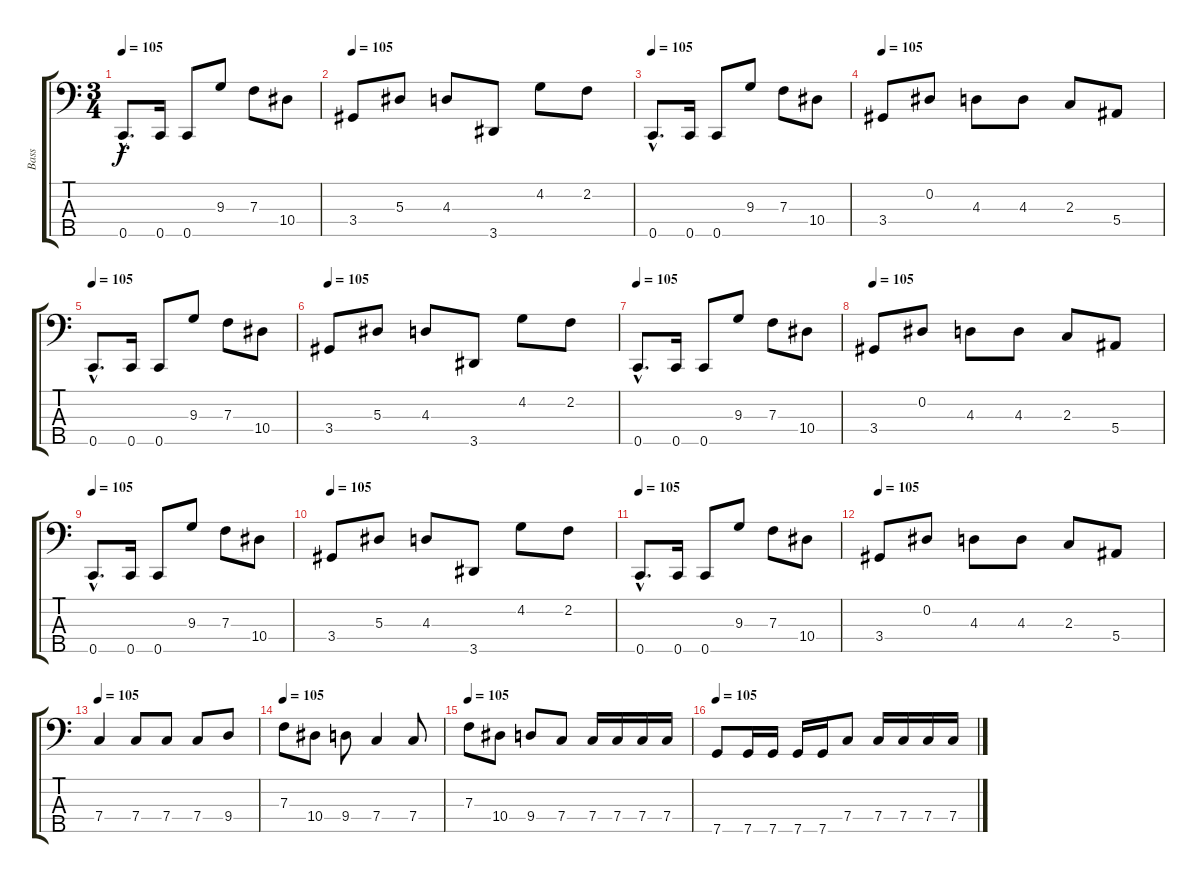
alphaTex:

\track ("Bass" "Bass") {instrument electricbassfinger}
\staff {score tabs}
\tuning (Ab2 Eb2 Bb1 F1 C1) {hide}
\ts (3 4)
\tempo 105
\clef f4
\ks c
0.5{hac}.8{d dy f} 0.5.16 0.5.8 9.3.8 7.3.8 10.4.8 |
\tempo 105
3.4.8 5.3.8 4.3.8 3.5.8 4.2.8 2.2.8 |
\tempo 105
0.5{hac}.8{d} 0.5.16 0.5.8 9.3.8 7.3.8 10.4.8 |
\tempo 105
3.4.8 0.2.8 4.3.8 4.3.8 2.3.8 5.4.8 |
\tempo 105
0.5{hac}.8{d} 0.5.16 0.5.8 9.3.8 7.3.8 10.4.8 |
\tempo 105
3.4.8 5.3.8 4.3.8 3.5.8 4.2.8 2.2.8 |
\tempo 105
0.5{hac}.8{d} 0.5.16 0.5.8 9.3.8 7.3.8 10.4.8 |
\tempo 105
3.4.8 0.2.8 4.3.8 4.3.8 2.3.8 5.4.8 |
\tempo 105
0.5{hac}.8{d} 0.5.16 0.5.8 9.3.8 7.3.8 10.4.8 |
\tempo 105
3.4.8 5.3.8 4.3.8 3.5.8 4.2.8 2.2.8 |
\tempo 105
0.5{hac}.8{d} 0.5.16 0.5.8 9.3.8 7.3.8 10.4.8 |
\tempo 105
3.4.8 0.2.8 4.3.8 4.3.8 2.3.8 5.4.8 |
\tempo 105
7.4.4 7.4.8 7.4.8 7.4.8 9.4.8 |
\tempo 105
7.3.8 10.4.8 9.4.8 7.4.4 7.4.8 |
\tempo 105
7.3.8 10.4.8 9.4.8 7.4.8 7.4.16 7.4.16 7.4.16 7.4.16 |
\tempo 105
7.5.8 7.5.16 7.5.16 7.5.16 7.5.16 7.4.8 7.4.16 7.4.16 7.4.16 7.4.16
